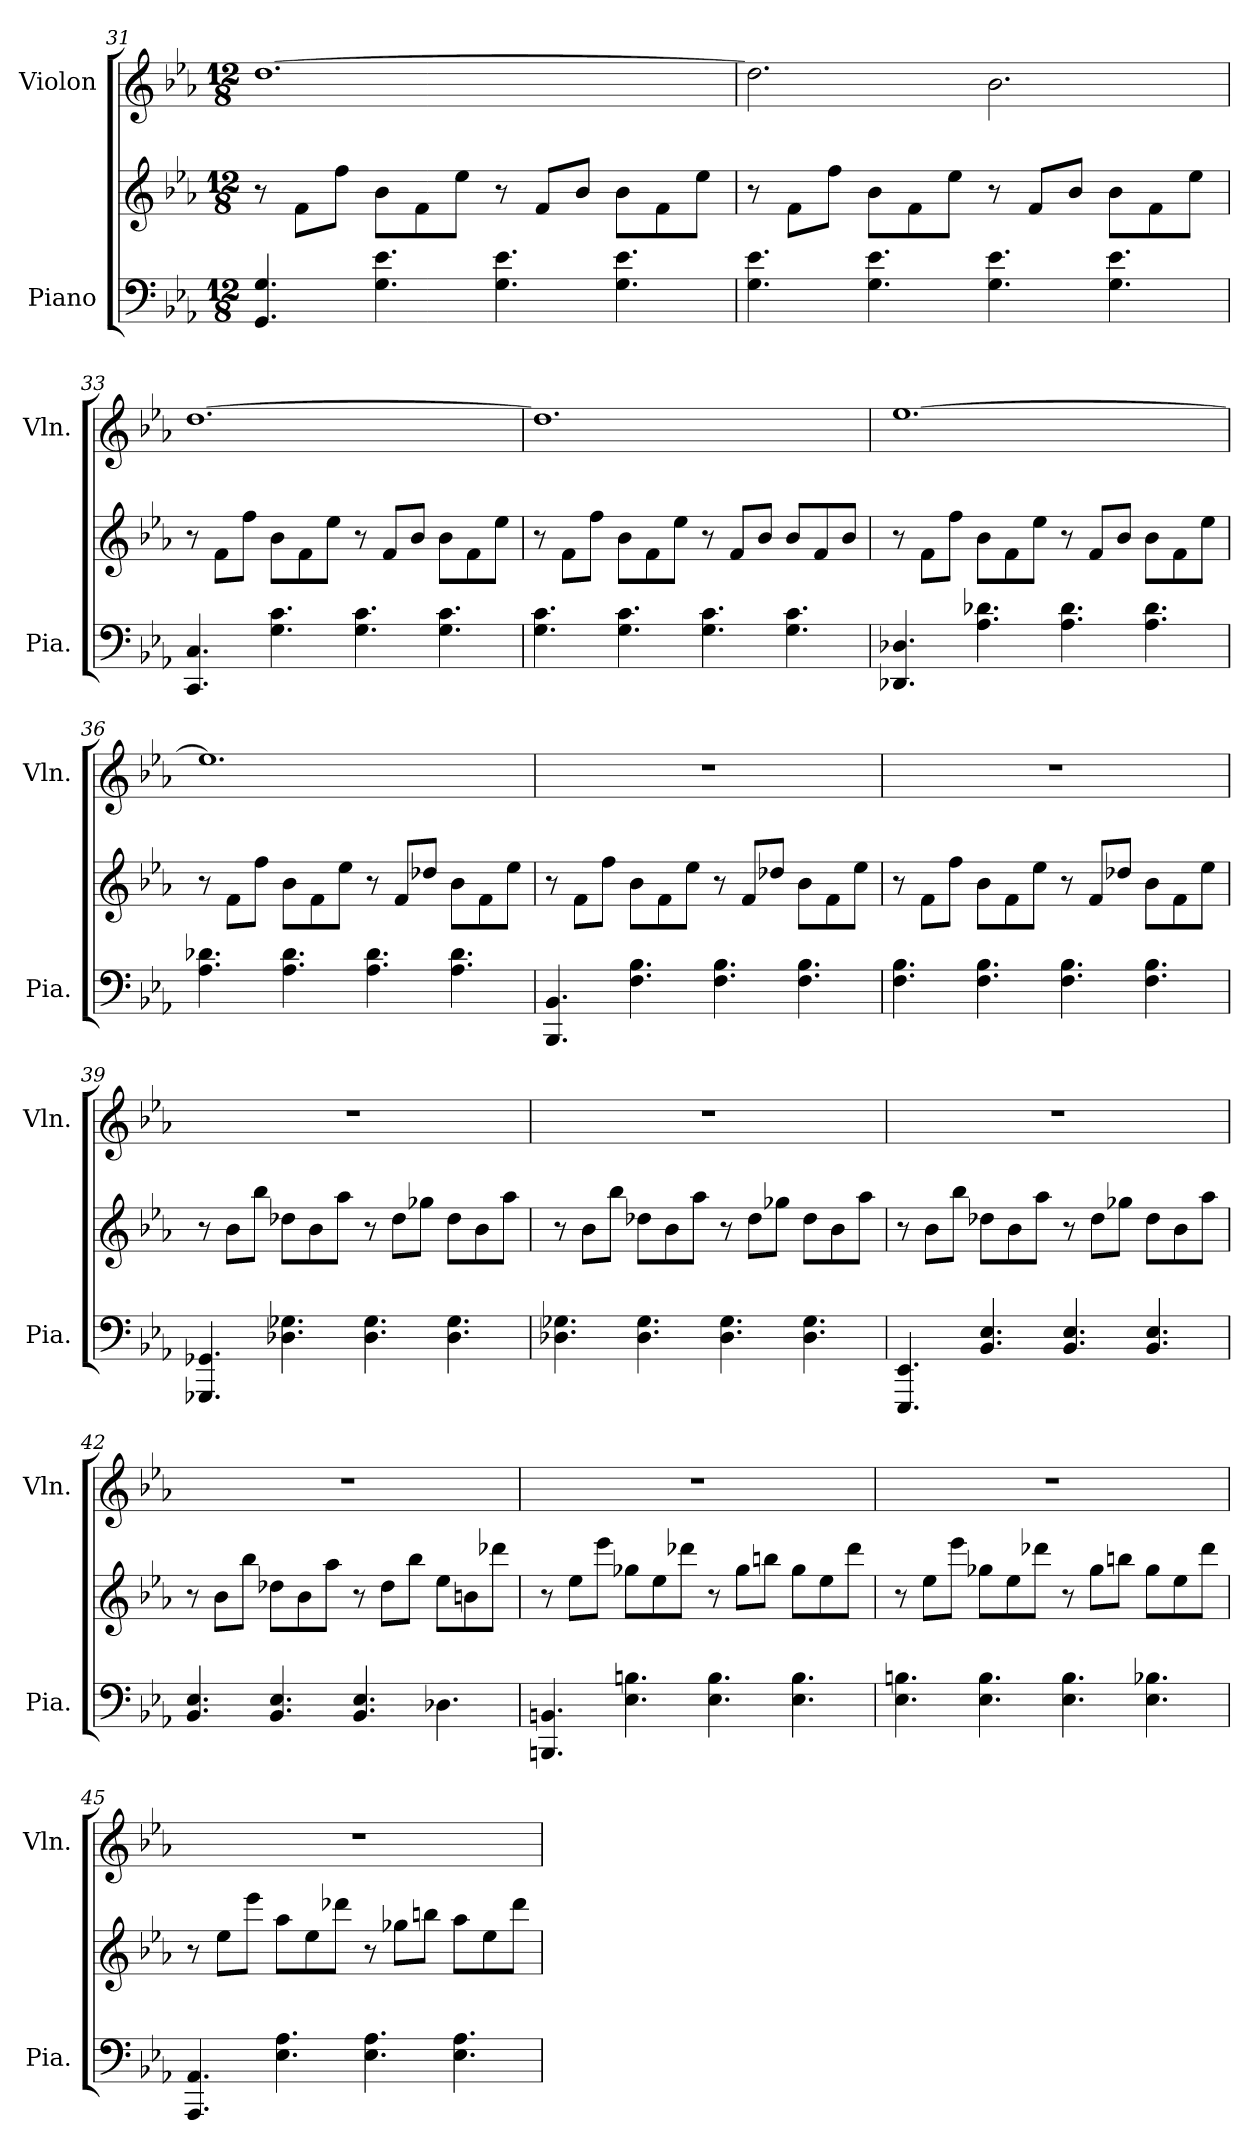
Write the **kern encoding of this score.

**kern	**kern	**kern
*part2	*part2	*part1
*staff3	*staff2	*staff1
*I"Piano	*	*I"Violon
*I'Pia.	*	*I'Vln.
!!LO:LB:g=z
*clefF4	*clefG2	*clefG2
*k[b-e-a-]	*k[b-e-a-]	*k[b-e-a-]
*M12/8	*M12/8	*M12/8
=31	=31	=31
4.GG/ 4.G/	8r	[1.dd
.	8f\L	.
.	8ff\J	.
4.G\ 4.e-\	8b-\L	.
.	8f\	.
.	8ee-\J	.
4.G\ 4.e-\	8r	.
.	8f/L	.
.	8b-/J	.
4.G\ 4.e-\	8b-\L	.
.	8f\	.
.	8ee-\J	.
=32	=32	=32
4.G\ 4.e-\	8r	2.dd\]
.	8f\L	.
.	8ff\J	.
4.G\ 4.e-\	8b-\L	.
.	8f\	.
.	8ee-\J	.
4.G\ 4.e-\	8r	2.b-\
.	8f/L	.
.	8b-/J	.
4.G\ 4.e-\	8b-\L	.
.	8f\	.
.	8ee-\J	.
=33	=33	=33
4.CC/ 4.C/	8r	[1.dd
.	8f\L	.
.	8ff\J	.
4.G\ 4.c\	8b-\L	.
.	8f\	.
.	8ee-\J	.
4.G\ 4.c\	8r	.
.	8f/L	.
.	8b-/J	.
4.G\ 4.c\	8b-\L	.
.	8f\	.
.	8ee-\J	.
!!LO:LB:g=z
=34	=34	=34
4.G\ 4.c\	8r	1.dd]
.	8f\L	.
.	8ff\J	.
4.G\ 4.c\	8b-\L	.
.	8f\	.
.	8ee-\J	.
4.G\ 4.c\	8r	.
.	8f/L	.
.	8b-/J	.
4.G\ 4.c\	8b-/L	.
.	8f/	.
.	8b-/J	.
=35	=35	=35
4.DD-X/ 4.D-X/	8r	[1.ee-
.	8f\L	.
.	8ff\J	.
4.A-\ 4.d-X\	8b-\L	.
.	8f\	.
.	8ee-\J	.
4.A-\ 4.d-\	8r	.
.	8f/L	.
.	8b-/J	.
4.A-\ 4.d-\	8b-\L	.
.	8f\	.
.	8ee-\J	.
=36	=36	=36
4.A-\ 4.d-X\	8r	1.ee-]
.	8f\L	.
.	8ff\J	.
4.A-\ 4.d-\	8b-\L	.
.	8f\	.
.	8ee-\J	.
4.A-\ 4.d-\	8r	.
.	8f/L	.
.	8dd-X/J	.
4.A-\ 4.d-\	8b-\L	.
.	8f\	.
.	8ee-\J	.
!!LO:LB:g=z
=37	=37	=37
4.BBB-/ 4.BB-/	8r	1.r
.	8f\L	.
.	8ff\J	.
4.F\ 4.B-\	8b-\L	.
.	8f\	.
.	8ee-\J	.
4.F\ 4.B-\	8r	.
.	8f/L	.
.	8dd-X/J	.
4.F\ 4.B-\	8b-\L	.
.	8f\	.
.	8ee-\J	.
=38	=38	=38
4.F\ 4.B-\	8r	1.r
.	8f\L	.
.	8ff\J	.
4.F\ 4.B-\	8b-\L	.
.	8f\	.
.	8ee-\J	.
4.F\ 4.B-\	8r	.
.	8f/L	.
.	8dd-X/J	.
4.F\ 4.B-\	8b-\L	.
.	8f\	.
.	8ee-\J	.
=39	=39	=39
4.GGG-X/ 4.GG-X/	8r	1.r
.	8b-\L	.
.	8bb-\J	.
4.D-X\ 4.G-X\	8dd-X\L	.
.	8b-\	.
.	8aa-\J	.
4.D-\ 4.G-\	8r	.
.	8dd-\L	.
.	8gg-X\J	.
4.D-\ 4.G-\	8dd-\L	.
.	8b-\	.
.	8aa-\J	.
!!LO:LB:g=z
=40	=40	=40
4.D-X\ 4.G-X\	8r	1.r
.	8b-\L	.
.	8bb-\J	.
4.D-\ 4.G-\	8dd-X\L	.
.	8b-\	.
.	8aa-\J	.
4.D-\ 4.G-\	8r	.
.	8dd-\L	.
.	8gg-X\J	.
4.D-\ 4.G-\	8dd-\L	.
.	8b-\	.
.	8aa-\J	.
=41	=41	=41
4.EEE-/ 4.EE-/	8r	1.r
.	8b-\L	.
.	8bb-\J	.
4.BB-/ 4.E-/	8dd-X\L	.
.	8b-\	.
.	8aa-\J	.
4.BB-/ 4.E-/	8r	.
.	8dd-\L	.
.	8gg-X\J	.
4.BB-/ 4.E-/	8dd-\L	.
.	8b-\	.
.	8aa-\J	.
!!LO:PB:g=z
=42	=42	=42
4.BB-/ 4.E-/	8r	1.r
.	8b-\L	.
.	8bb-\J	.
4.BB-/ 4.E-/	8dd-X\L	.
.	8b-\	.
.	8aa-\J	.
4.BB-/ 4.E-/	8r	.
.	8dd-\L	.
.	8bb-\J	.
4.D-X\	8ee-\L	.
.	8bn\	.
.	8ddd-X\J	.
=43	=43	=43
4.BBBn/ 4.BBn/	8r	1.r
.	8ee-\L	.
.	8eee-\J	.
4.E-\ 4.Bn\	8gg-X\L	.
.	8ee-\	.
.	8ddd-X\J	.
4.E-\ 4.B\	8r	.
.	8gg-\L	.
.	8bbn\J	.
4.E-\ 4.B\	8gg-\L	.
.	8ee-\	.
.	8ddd-\J	.
!!LO:LB:g=z
=44	=44	=44
4.E-\ 4.Bn\	8r	1.r
.	8ee-\L	.
.	8eee-\J	.
4.E-\ 4.B\	8gg-X\L	.
.	8ee-\	.
.	8ddd-X\J	.
4.E-\ 4.B\	8r	.
.	8gg-\L	.
.	8bbn\J	.
4.E-\ 4.B-X\	8gg-\L	.
.	8ee-\	.
.	8ddd-\J	.
=45	=45	=45
4.AAA-/ 4.AA-/	8r	1.r
.	8ee-\L	.
.	8eee-\J	.
4.E-\ 4.A-\	8aa-\L	.
.	8ee-\	.
.	8ddd-X\J	.
4.E-\ 4.A-\	8r	.
.	8gg-X\L	.
.	8bbn\J	.
4.E-\ 4.A-\	8aa-\L	.
.	8ee-\	.
.	8ddd-\J	.
=	=	=
*-	*-	*-
